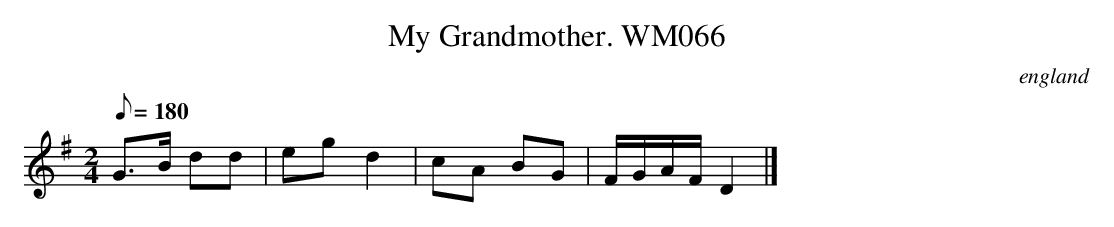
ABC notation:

X:1
T:My Grandmother. WM066
O:england
M:2/4
L:1/8
Q:180
K:G
G>B dd|e-gd2|cA BG|F/G/A/F/D2|]
